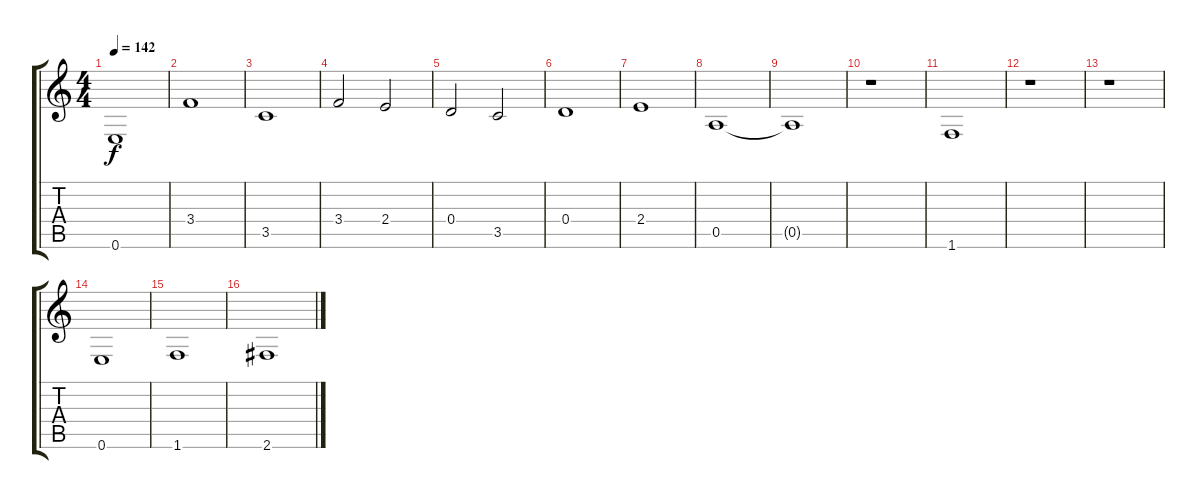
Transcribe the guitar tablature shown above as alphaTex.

\track "" {instrument electricbassfinger}
\staff {score tabs}
\tuning (E4 B3 G3 D3 A2 E2) {hide}
\ts (4 4)
\tempo 142
\clef g2
\ks c
0.6{t}.1{dy f} |
3.4.1 |
3.5.1 |
3.4.2 2.4.2 |
0.4.2 3.5.2 |
0.4.1 |
2.4.1 |
0.5.1 |
0.5{t}.1 |
r.1 |
1.6.1 |
r.1 |
r.1 |
0.6.1 |
1.6.1 |
2.6.1
